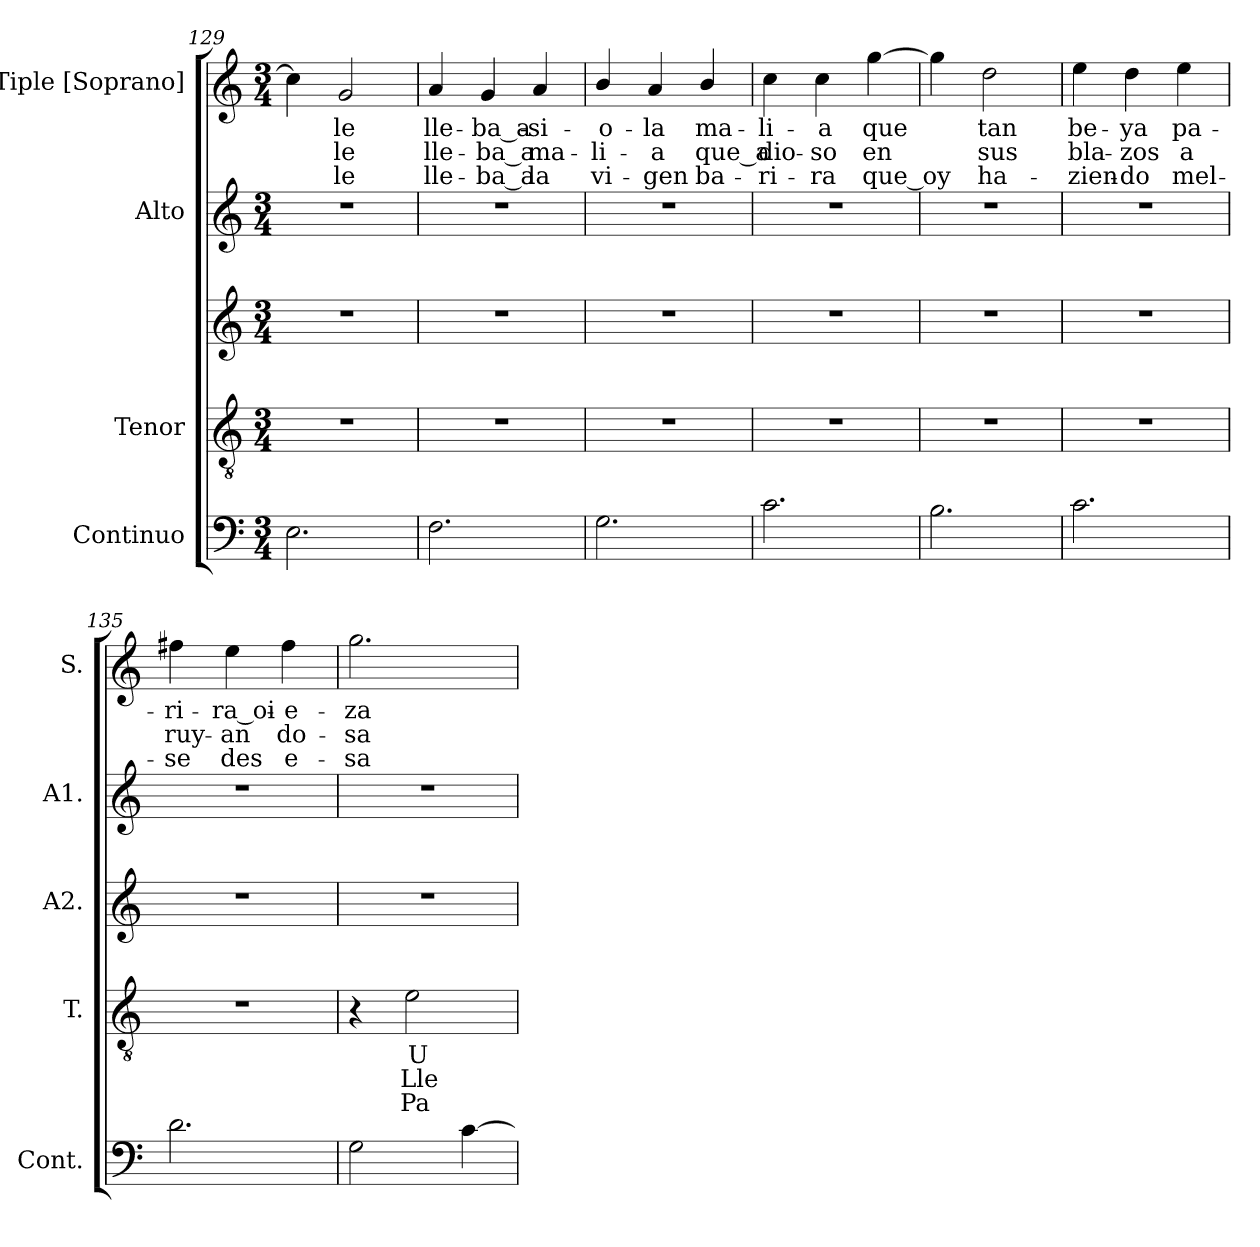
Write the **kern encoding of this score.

**kern	**kern	**text	**text	**text	**kern	**kern	**kern	**text	**text	**text
*part5	*part4	*part4	*part4	*part4	*part3	*part2	*part1	*part1	*part1	*part1
*staff5	*staff4	*staff4	*staff4	*staff4	*staff3	*staff2	*staff1	*staff1	*staff1	*staff1
*I"Continuo	*I"Tenor	*	*	*	*I""Tenor"  [Alto 2]	*I"Alto	*I"Tiple [Soprano]	*	*	*
*I'Cont.	*I'T.	*	*	*	*I'A2.	*I'A1.	*I'S.	*	*	*
*clefF4	*clefGv2	*	*	*	*clefG2	*clefG2	*clefG2	*	*	*
*	*ITrd7c12	*	*	*	*	*	*	*	*	*
*k[]	*k[]	*	*	*	*k[]	*k[]	*k[]	*	*	*
*C:	*C:	*	*	*	*C:	*C:	*C:	*	*	*
*M3/4	*M3/4	*	*	*	*M3/4	*M3/4	*M3/4	*	*	*
=129	=129	=129	=129	=129	=129	=129	=129	=129	=129	=129
!	!LO:N:vis=1	!	!	!	!LO:N:vis=1	!LO:N:vis=1	!	!	!	!
2.Ei\	2.r	.	.	.	2.r	2.r	4cci\]	.	.	.
!	!	!	!	!	!	!	!	!LO:LY:b:color=#000000	!LO:LY:b:color=#000000	!LO:LY:b:color=#000000
.	.	.	.	.	.	.	2gi/	le	le	le
=130	=130	=130	=130	=130	=130	=130	=130	=130	=130	=130
!	!LO:N:vis=1	!	!	!	!LO:N:vis=1	!LO:N:vis=1	!	!	!	!
!	!	!	!	!	!	!	!	!LO:LY:b:color=#000000	!LO:LY:b:color=#000000	!LO:LY:b:color=#000000
2.Fi\	2.r	.	.	.	2.r	2.r	4ai/	lle-	lle-	lle-
!	!	!	!	!	!	!	!	!LO:LY:b:color=#000000	!LO:LY:b:color=#000000	!LO:LY:b:color=#000000
.	.	.	.	.	.	.	4gi/	-ba_a-	-ba_a	-ba_a
!	!	!	!	!	!	!	!	!LO:LY:b:color=#000000	!LO:LY:b:color=#000000	!LO:LY:b:color=#000000
.	.	.	.	.	.	.	4ai/	-si-	ma-	la
=131	=131	=131	=131	=131	=131	=131	=131	=131	=131	=131
!	!LO:N:vis=1	!	!	!	!LO:N:vis=1	!LO:N:vis=1	!	!	!	!
!	!	!	!	!	!	!	!	!LO:LY:b:color=#000000	!LO:LY:b:color=#000000	!LO:LY:b:color=#000000
2.Gi\	2.r	.	.	.	2.r	2.r	4bi/	-o-	-li-	vi-
!	!	!	!	!	!	!	!	!LO:LY:b:color=#000000	!LO:LY:b:color=#000000	!LO:LY:b:color=#000000
.	.	.	.	.	.	.	4ai/	-la	-a	-gen
!	!	!	!	!	!	!	!	!LO:LY:b:color=#000000	!LO:LY:b:color=#000000	!LO:LY:b:color=#000000
.	.	.	.	.	.	.	4bi/	ma-	que_a	ba-
!!LO:PB:g=z
=132	=132	=132	=132	=132	=132	=132	=132	=132	=132	=132
!	!LO:N:vis=1	!	!	!	!LO:N:vis=1	!LO:N:vis=1	!	!	!	!
!	!	!	!	!	!	!	!	!LO:LY:b:color=#000000	!LO:LY:b:color=#000000	!LO:LY:b:color=#000000
2.ci\	2.r	.	.	.	2.r	2.r	4cci\	-li-	dio-	-ri-
!	!	!	!	!	!	!	!	!LO:LY:b:color=#000000	!LO:LY:b:color=#000000	!LO:LY:b:color=#000000
.	.	.	.	.	.	.	4cci\	-a	-so	-ra
!	!	!	!	!	!	!	!	!LO:LY:b:color=#000000	!LO:LY:b:color=#000000	!LO:LY:b:color=#000000
.	.	.	.	.	.	.	[4ggi\	que	en	que_oy
=133	=133	=133	=133	=133	=133	=133	=133	=133	=133	=133
!	!LO:N:vis=1	!	!	!	!LO:N:vis=1	!LO:N:vis=1	!	!	!	!
2.Bi\	2.r	.	.	.	2.r	2.r	4ggi\]	.	.	.
!	!	!	!	!	!	!	!	!LO:LY:b:color=#000000	!LO:LY:b:color=#000000	!LO:LY:b:color=#000000
.	.	.	.	.	.	.	2ddi\	tan	sus	ha-
=134	=134	=134	=134	=134	=134	=134	=134	=134	=134	=134
!	!LO:N:vis=1	!	!	!	!LO:N:vis=1	!LO:N:vis=1	!	!	!	!
!	!	!	!	!	!	!	!	!LO:LY:b:color=#000000	!LO:LY:b:color=#000000	!LO:LY:b:color=#000000
2.ci\	2.r	.	.	.	2.r	2.r	4eei\	be-	bla-	-zien-
!	!	!	!	!	!	!	!	!LO:LY:b:color=#000000	!LO:LY:b:color=#000000	!LO:LY:b:color=#000000
.	.	.	.	.	.	.	4ddi\	-ya	-zos	-do
!	!	!	!	!	!	!	!	!LO:LY:b:color=#000000	!LO:LY:b:color=#000000	!LO:LY:b:color=#000000
.	.	.	.	.	.	.	4eei\	pa-	a	mel-
=135	=135	=135	=135	=135	=135	=135	=135	=135	=135	=135
!	!LO:N:vis=1	!	!	!	!LO:N:vis=1	!LO:N:vis=1	!	!	!	!
!	!	!	!	!	!	!	!	!LO:LY:b:color=#000000	!LO:LY:b:color=#000000	!LO:LY:b:color=#000000
2.di\	2.r	.	.	.	2.r	2.r	4ff#Xi\	-ri-	ruy-	-se
!	!	!	!	!	!	!	!	!LO:LY:b:color=#000000	!LO:LY:b:color=#000000	!LO:LY:b:color=#000000
.	.	.	.	.	.	.	4eei\	-ra_oi-	-an	des
!	!	!	!	!	!	!	!	!LO:LY:b:color=#000000	!LO:LY:b:color=#000000	!LO:LY:b:color=#000000
.	.	.	.	.	.	.	4ff#i\	-e-	do-	e-
=136	=136	=136	=136	=136	=136	=136	=136	=136	=136	=136
!	!	!	!	!	!LO:N:vis=1	!LO:N:vis=1	!	!	!	!
!	!	!	!	!	!	!	!	!LO:LY:b:color=#000000	!LO:LY:b:color=#000000	!LO:LY:b:color=#000000
2Gi\	4r	.	.	.	2.r	2.r	2.ggi\	-za	-sa	-sa
!	!	!LO:LY:b:color=#000000	!LO:LY:b:color=#000000	!LO:LY:b:color=#000000	!	!	!	!	!	!
.	2Ei\	U-	Lle-	Pa-	.	.	.	.	.	.
[4ci\	.	.	.	.	.	.	.	.	.	.
=	=	=	=	=	=	=	=	=	=	=
*-	*-	*-	*-	*-	*-	*-	*-	*-	*-	*-
